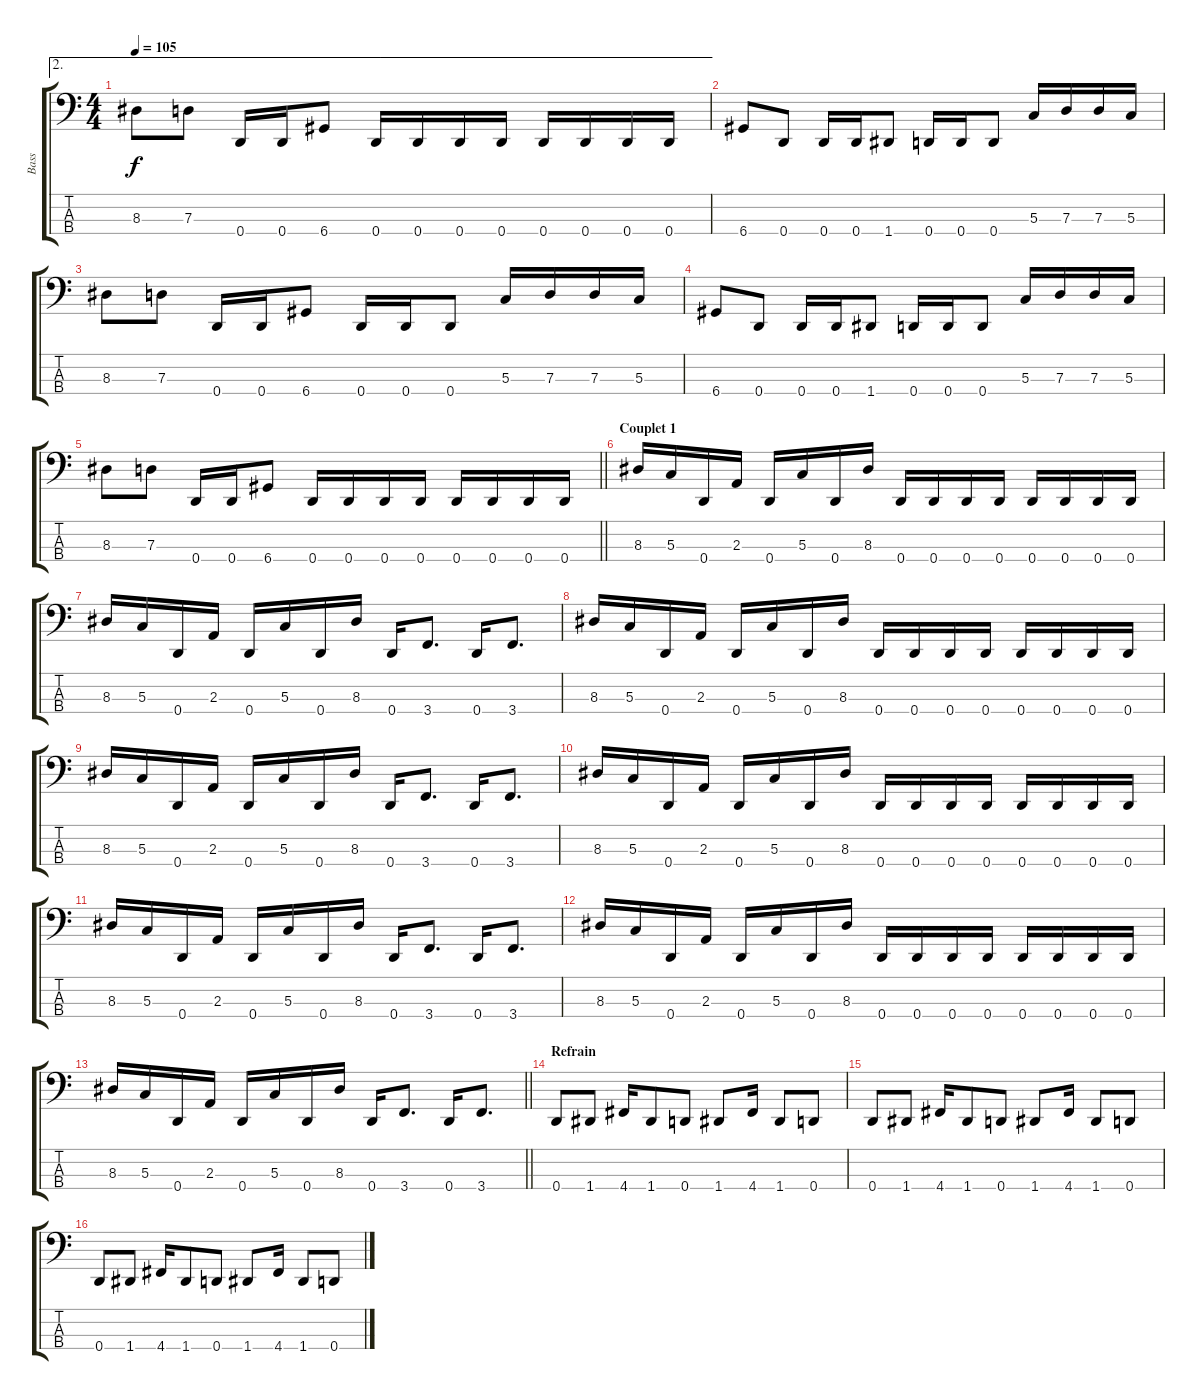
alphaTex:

\track ("Bass" "Bass") {instrument electricbassfinger}
\staff {score tabs}
\tuning (F2 C2 G1 D1) {hide}
\ae 2
\ts (4 4)
\tempo 105
\clef f4
\ks c
8.3.8{dy f} 7.3.8 0.4.16 0.4.16 6.4.8 0.4.16 0.4.16 0.4.16 0.4.16 0.4.16 0.4.16 0.4.16 0.4.16 |
6.4.8 0.4.8 0.4.16 0.4.16 1.4.8 0.4.16 0.4.16 0.4.8 5.3.16 7.3.16 7.3.16 5.3.16 |
8.3.8 7.3.8 0.4.16 0.4.16 6.4.8 0.4.16 0.4.16 0.4.8 5.3.16 7.3.16 7.3.16 5.3.16 |
6.4.8 0.4.8 0.4.16 0.4.16 1.4.8 0.4.16 0.4.16 0.4.8 5.3.16 7.3.16 7.3.16 5.3.16 |
\barLineRight lightlight
8.3.8 7.3.8 0.4.16 0.4.16 6.4.8 0.4.16 0.4.16 0.4.16 0.4.16 0.4.16 0.4.16 0.4.16 0.4.16 |
\section ("" "Couplet 1")
8.3.16 5.3.16 0.4.16 2.3.16 0.4.16 5.3.16 0.4.16 8.3.16 0.4.16 0.4.16 0.4.16 0.4.16 0.4.16 0.4.16 0.4.16 0.4.16 |
8.3.16 5.3.16 0.4.16 2.3.16 0.4.16 5.3.16 0.4.16 8.3.16 0.4.16 3.4.8{d} 0.4.16 3.4.8{d} |
8.3.16 5.3.16 0.4.16 2.3.16 0.4.16 5.3.16 0.4.16 8.3.16 0.4.16 0.4.16 0.4.16 0.4.16 0.4.16 0.4.16 0.4.16 0.4.16 |
8.3.16 5.3.16 0.4.16 2.3.16 0.4.16 5.3.16 0.4.16 8.3.16 0.4.16 3.4.8{d} 0.4.16 3.4.8{d} |
8.3.16 5.3.16 0.4.16 2.3.16 0.4.16 5.3.16 0.4.16 8.3.16 0.4.16 0.4.16 0.4.16 0.4.16 0.4.16 0.4.16 0.4.16 0.4.16 |
8.3.16 5.3.16 0.4.16 2.3.16 0.4.16 5.3.16 0.4.16 8.3.16 0.4.16 3.4.8{d} 0.4.16 3.4.8{d} |
8.3.16 5.3.16 0.4.16 2.3.16 0.4.16 5.3.16 0.4.16 8.3.16 0.4.16 0.4.16 0.4.16 0.4.16 0.4.16 0.4.16 0.4.16 0.4.16 |
\barLineRight lightlight
8.3.16 5.3.16 0.4.16 2.3.16 0.4.16 5.3.16 0.4.16 8.3.16 0.4.16 3.4.8{d} 0.4.16 3.4.8{d} |
\section ("" "Refrain")
0.4.8 1.4.8 4.4.16 1.4.8 0.4.8 1.4.8 4.4.16 1.4.8 0.4.8 |
0.4.8 1.4.8 4.4.16 1.4.8 0.4.8 1.4.8 4.4.16 1.4.8 0.4.8 |
0.4.8 1.4.8 4.4.16 1.4.8 0.4.8 1.4.8 4.4.16 1.4.8 0.4.8
